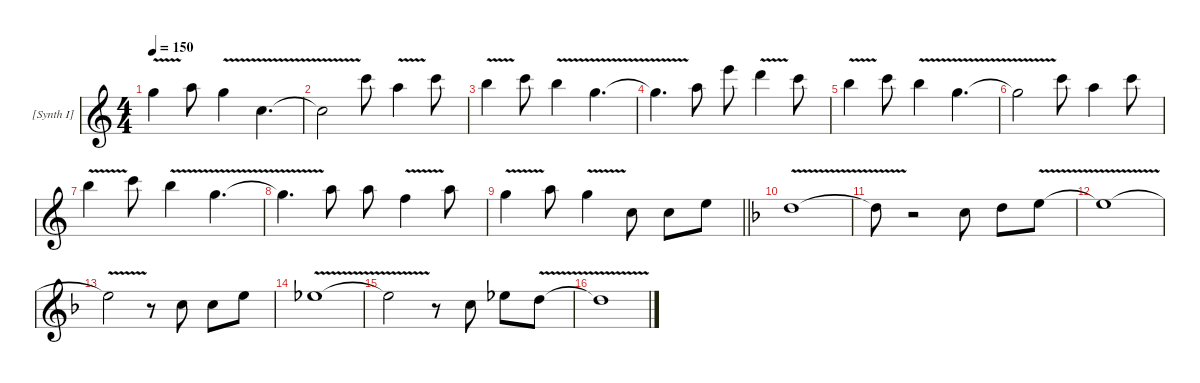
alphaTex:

\hideDynamics
\bracketExtendMode groupsimilarinstruments
\firstSystemTrackNameMode fullname
\firstSystemTrackNameOrientation horizontal
\otherSystemsTrackNameOrientation horizontal
\track ("[Synth I]" "Br-Sth") {instrument synthbrass1}
\staff {score}
\tuning (E4 B3 G3 D3 A2 E2)
\ts (4 4)
\tempo 150
\clef g2
\scale
0.25
\ks c
15.1{v}.4{dy f beam Down} 17.1.8{beam Down} 15.1{v}.4{beam Down} 13.2{v}.4{d beam Down} |
\scale
0.25 13.2{v t}.2{beam Down} 20.1.8{beam Down} 17.1{v}.4{beam Down} 20.1.8{beam Down} |
\scale
0.25 19.1{v}.4{beam Down} 20.1.8{beam Down} 19.1{v}.4{beam Down} 15.1{v}.4{d beam Down} |
\scale
0.25 15.1{v t}.4{d beam Down} 17.1.8{beam Down} 24.1.8{beam Down} 22.1{v}.4{beam Down} 20.1.8{beam Down} |
\scale
0.25 19.1{v}.4{beam Down} 20.1.8{beam Down} 19.1{v}.4{beam Down} 15.1{v}.4{d beam Down} |
\scale
0.25 15.1{v t}.2{beam Down} 20.1.8{beam Down} 17.1.4{beam Down} 20.1.8{beam Down} |
\scale
0.25 19.1{v}.4{beam Down} 20.1.8{beam Down} 19.1{v}.4{beam Down} 15.1{v}.4{d beam Down} |
\scale
0.25 15.1{v t}.4{d beam Down} 17.1.8{beam Down} 17.1.8{beam Down} 13.1{v}.4{beam Down} 17.1.8{beam Down} |
\scale
0.25
\barLineRight lightlight
15.1{v}.4{beam Down} 17.1.8{beam Down} 15.1{v}.4{beam Down} 8.1.8{beam Down} 8.1.8{beam Down} 12.1.8{beam Down} |
\scale
0.25
\ks dminor
10.1{v acc forcenatural}.1{beam Down} |
\scale
0.25 10.1{v t acc forcenatural}.8{beam Down} r.2{beam Down} 8.1{acc forcenatural}.8{beam Down} 10.1{acc forcenatural}.8{beam Down} 12.1{v acc forcenatural}.8{beam Down} |
\scale
0.25 12.1{v t acc forcenatural}.1{beam Down} |
\scale
0.25 12.1{v t acc forcenatural}.2{beam Down} r.8{beam Down} 8.1{acc forcenatural}.8{beam Down} 8.1{acc forcenatural}.8{beam Down} 12.1{acc forcenatural}.8{beam Down} |
\scale
0.25 11.1{v acc b}.1{beam Down} |
\scale
0.25 11.1{v t acc b}.2{beam Down} r.8{beam Down} 8.1{acc forcenatural}.8{beam Down} 11.1{acc b}.8{beam Down} 10.1{v acc forcenatural}.8{beam Down} |
\scale
0.25 10.1{v t acc forcenatural}.1{beam Down}
